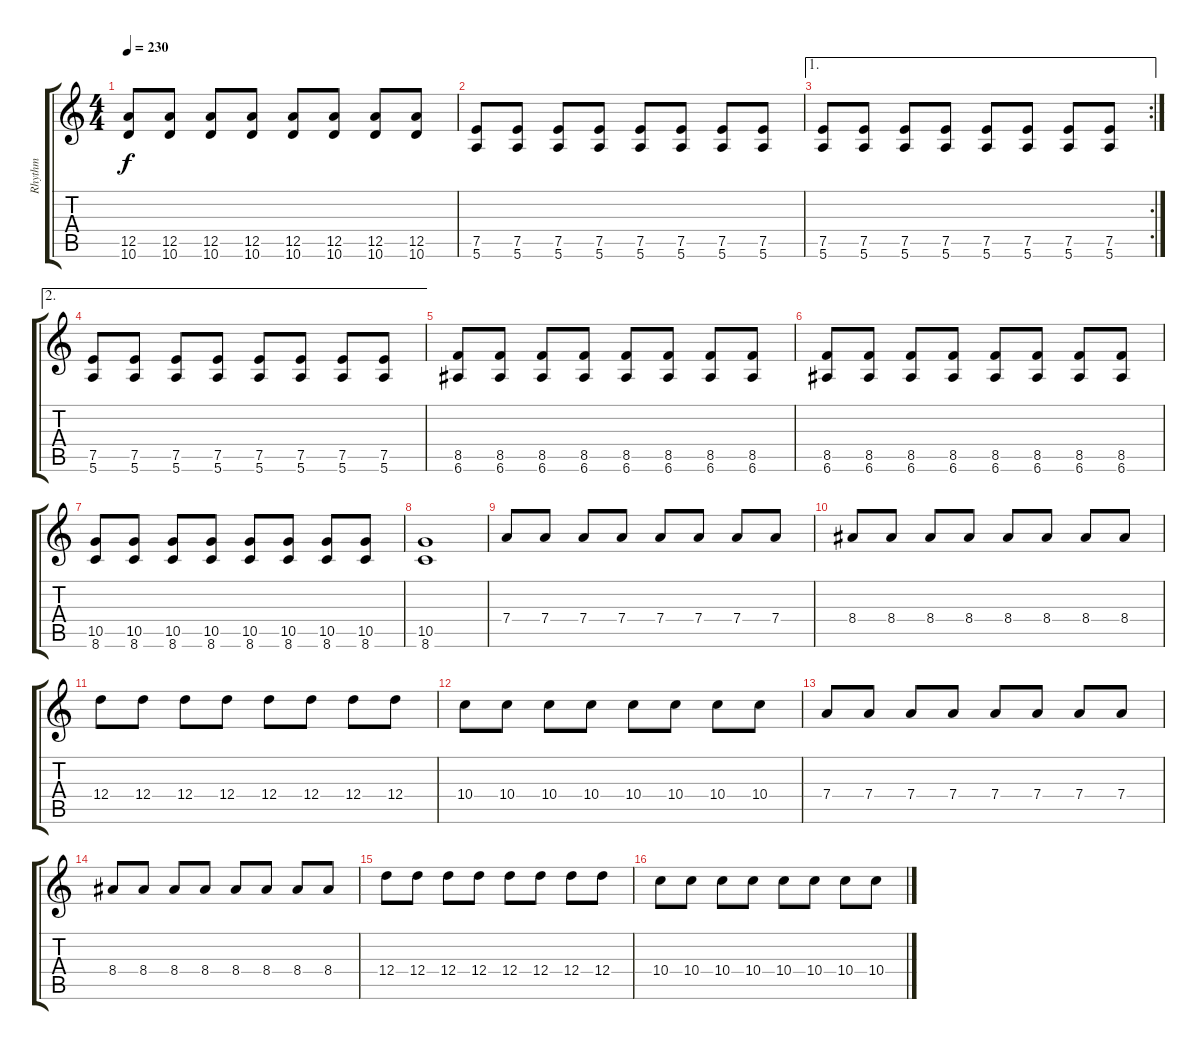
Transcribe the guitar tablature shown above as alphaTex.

\track ("Rhythm" "Rhythm") {instrument overdrivenguitar}
\staff {score tabs}
\tuning (E4 B3 G3 D3 A2 E2) {hide}
\ts (4 4)
\tempo 230
\clef g2
\ks c
(12.5 10.6).8{dy f} (12.5 10.6).8 (12.5 10.6).8 (12.5 10.6).8 (12.5 10.6).8 (12.5 10.6).8 (12.5 10.6).8 (12.5 10.6).8 |
(7.5 5.6).8 (7.5 5.6).8 (7.5 5.6).8 (7.5 5.6).8 (7.5 5.6).8 (7.5 5.6).8 (7.5 5.6).8 (7.5 5.6).8 |
\ae 1
\rc 2
(7.5 5.6).8 (7.5 5.6).8 (7.5 5.6).8 (7.5 5.6).8 (7.5 5.6).8 (7.5 5.6).8 (7.5 5.6).8 (7.5 5.6).8 |
\ae 2
(7.5 5.6).8 (7.5 5.6).8 (7.5 5.6).8 (7.5 5.6).8 (7.5 5.6).8 (7.5 5.6).8 (7.5 5.6).8 (7.5 5.6).8 |
(8.5 6.6).8 (8.5 6.6).8 (8.5 6.6).8 (8.5 6.6).8 (8.5 6.6).8 (8.5 6.6).8 (8.5 6.6).8 (8.5 6.6).8 |
(8.5 6.6).8 (8.5 6.6).8 (8.5 6.6).8 (8.5 6.6).8 (8.5 6.6).8 (8.5 6.6).8 (8.5 6.6).8 (8.5 6.6).8 |
(10.5 8.6).8 (10.5 8.6).8 (10.5 8.6).8 (10.5 8.6).8 (10.5 8.6).8 (10.5 8.6).8 (10.5 8.6).8 (10.5 8.6).8 |
(10.5 8.6).1 |
7.4.8 7.4.8 7.4.8 7.4.8 7.4.8 7.4.8 7.4.8 7.4.8 |
8.4.8 8.4.8 8.4.8 8.4.8 8.4.8 8.4.8 8.4.8 8.4.8 |
12.4.8 12.4.8 12.4.8 12.4.8 12.4.8 12.4.8 12.4.8 12.4.8 |
10.4.8 10.4.8 10.4.8 10.4.8 10.4.8 10.4.8 10.4.8 10.4.8 |
7.4.8 7.4.8 7.4.8 7.4.8 7.4.8 7.4.8 7.4.8 7.4.8 |
8.4.8 8.4.8 8.4.8 8.4.8 8.4.8 8.4.8 8.4.8 8.4.8 |
12.4.8 12.4.8 12.4.8 12.4.8 12.4.8 12.4.8 12.4.8 12.4.8 |
10.4.8 10.4.8 10.4.8 10.4.8 10.4.8 10.4.8 10.4.8 10.4.8
